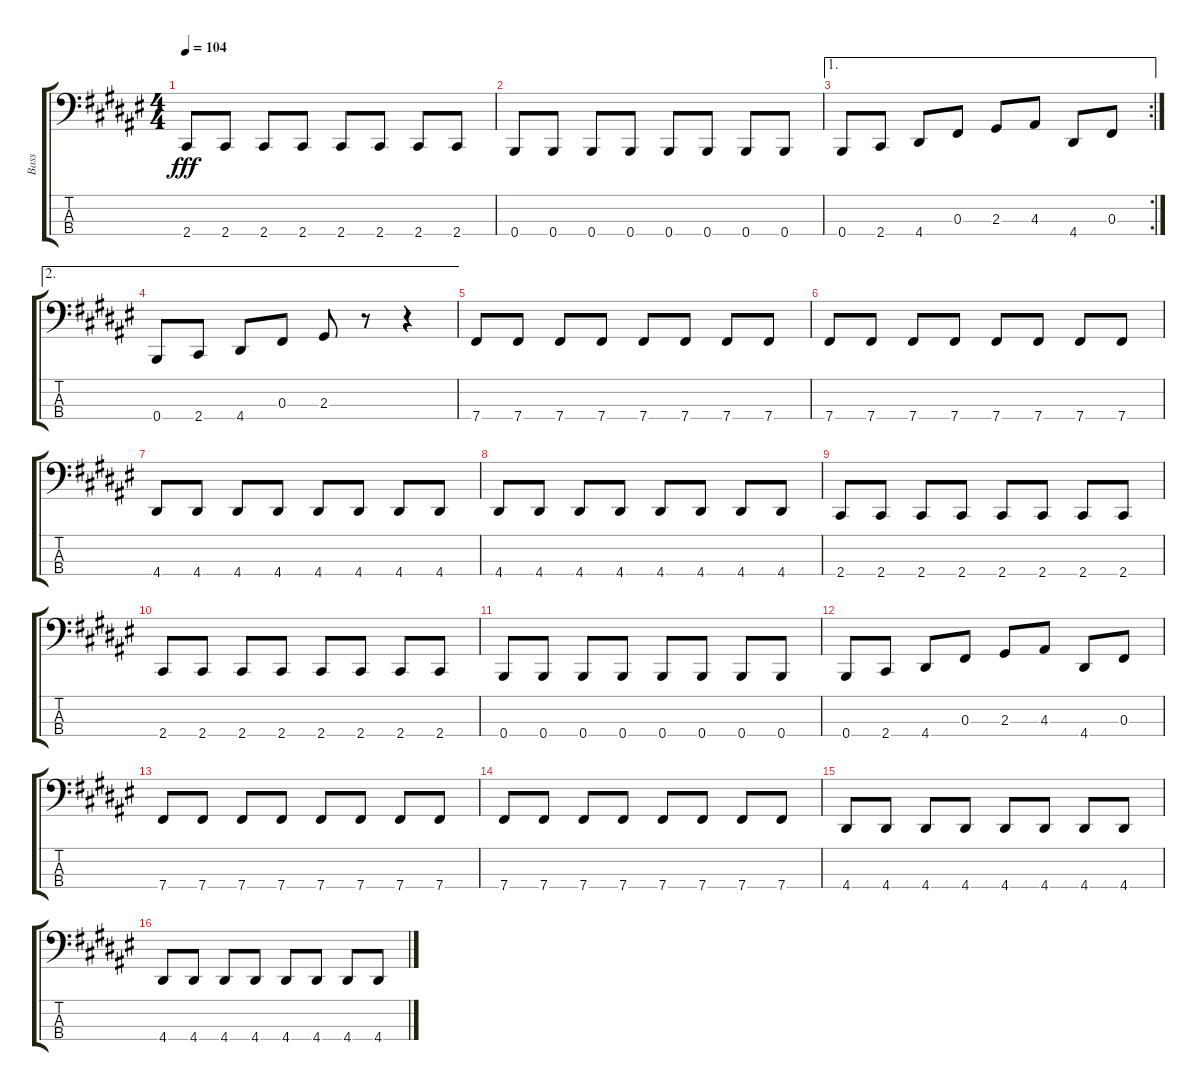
\track ("Bass" "Bass") {instrument electricbasspick}
\staff {score tabs}
\tuning (E2 B1 Gb1 B0) {hide}
\ts (4 4)
\tempo 104
\clef f4
\ks f#
2.4.8{dy fff} 2.4.8 2.4.8 2.4.8 2.4.8 2.4.8 2.4.8 2.4.8 |
0.4.8 0.4.8 0.4.8 0.4.8 0.4.8 0.4.8 0.4.8 0.4.8 |
\ae 1
\rc 2
0.4.8 2.4.8 4.4.8 0.3.8 2.3.8 4.3.8 4.4.8 0.3.8 |
\ae 2
0.4.8 2.4.8 4.4.8 0.3.8 2.3.8 r.8 r.4 |
7.4.8 7.4.8 7.4.8 7.4.8 7.4.8 7.4.8 7.4.8 7.4.8 |
7.4.8 7.4.8 7.4.8 7.4.8 7.4.8 7.4.8 7.4.8 7.4.8 |
4.4.8 4.4.8 4.4.8 4.4.8 4.4.8 4.4.8 4.4.8 4.4.8 |
4.4.8 4.4.8 4.4.8 4.4.8 4.4.8 4.4.8 4.4.8 4.4.8 |
2.4.8 2.4.8 2.4.8 2.4.8 2.4.8 2.4.8 2.4.8 2.4.8 |
2.4.8 2.4.8 2.4.8 2.4.8 2.4.8 2.4.8 2.4.8 2.4.8 |
0.4.8 0.4.8 0.4.8 0.4.8 0.4.8 0.4.8 0.4.8 0.4.8 |
0.4.8 2.4.8 4.4.8 0.3.8 2.3.8 4.3.8 4.4.8 0.3.8 |
7.4.8 7.4.8 7.4.8 7.4.8 7.4.8 7.4.8 7.4.8 7.4.8 |
7.4.8 7.4.8 7.4.8 7.4.8 7.4.8 7.4.8 7.4.8 7.4.8 |
4.4.8 4.4.8 4.4.8 4.4.8 4.4.8 4.4.8 4.4.8 4.4.8 |
4.4.8 4.4.8 4.4.8 4.4.8 4.4.8 4.4.8 4.4.8 4.4.8
